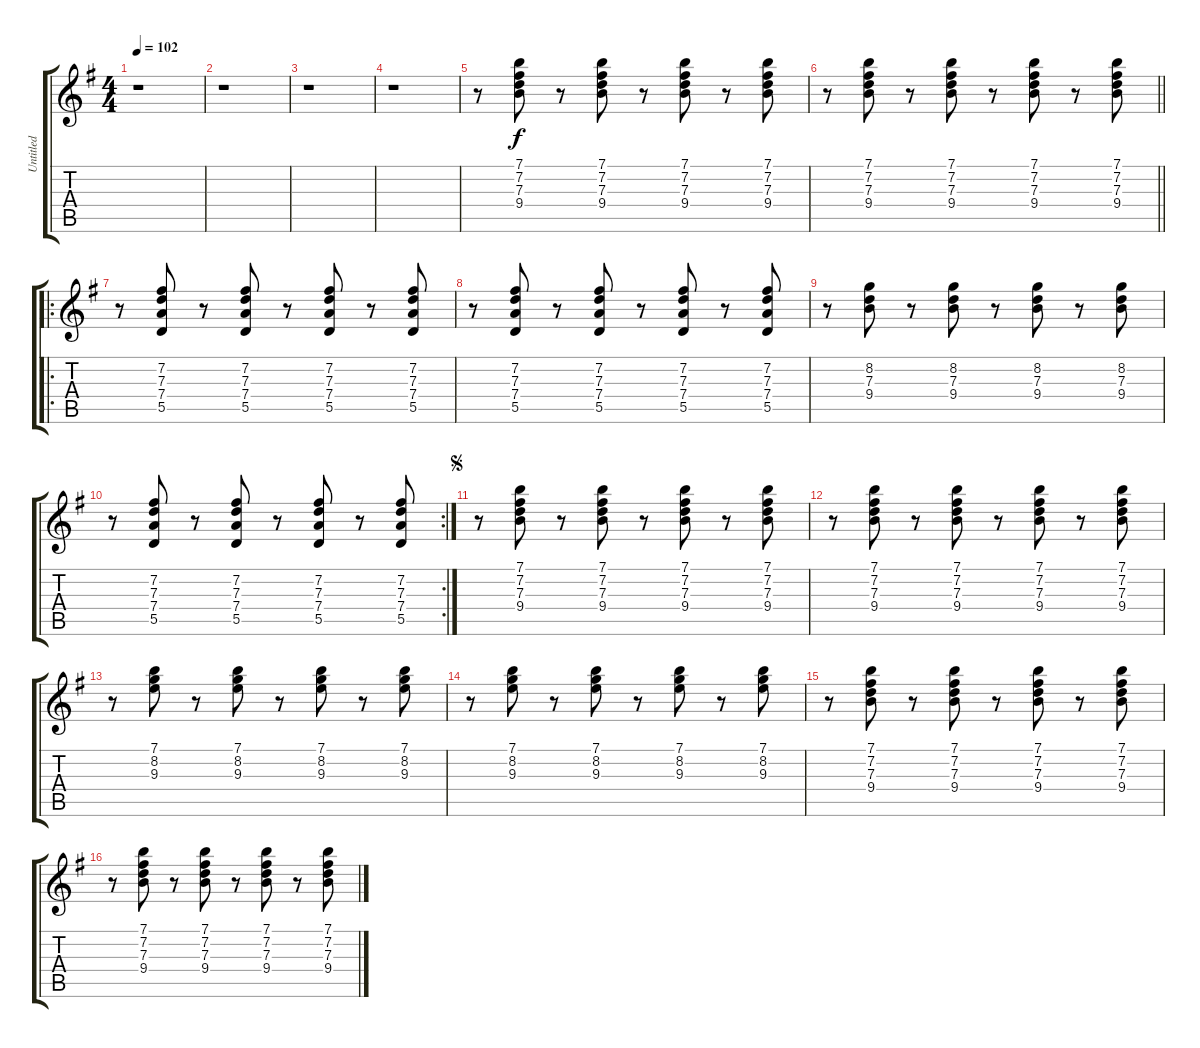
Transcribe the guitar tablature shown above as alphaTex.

\track ("Untitled" "Untitled") {instrument electricguitarclean}
\staff {score tabs}
\tuning (E4 B3 G3 D3 A2 E2) {hide}
\ts (4 4)
\tempo 102
\clef g2
\ks g
r.1{dy f instrument electricguitarclean} |
r.1 |
r.1 |
r.1 |
r.8 (7.1 7.2 7.3 9.4).8 r.8 (7.1 7.2 7.3 9.4).8 r.8 (7.1 7.2 7.3 9.4).8 r.8 (7.1 7.2 7.3 9.4).8 |
\barLineRight lightlight
r.8 (7.1 7.2 7.3 9.4).8 r.8 (7.1 7.2 7.3 9.4).8 r.8 (7.1 7.2 7.3 9.4).8 r.8 (7.1 7.2 7.3 9.4).8 |
\ro
r.8 (7.2 7.3 7.4 5.5).8 r.8 (7.2 7.3 7.4 5.5).8 r.8 (7.2 7.3 7.4 5.5).8 r.8 (7.2 7.3 7.4 5.5).8 |
r.8 (7.2 7.3 7.4 5.5).8 r.8 (7.2 7.3 7.4 5.5).8 r.8 (7.2 7.3 7.4 5.5).8 r.8 (7.2 7.3 7.4 5.5).8 |
r.8 (8.2 7.3 9.4).8 r.8 (8.2 7.3 9.4).8 r.8 (8.2 7.3 9.4).8 r.8 (8.2 7.3 9.4).8 |
\rc 2
r.8 (7.2 7.3 7.4 5.5).8 r.8 (7.2 7.3 7.4 5.5).8 r.8 (7.2 7.3 7.4 5.5).8 r.8 (7.2 7.3 7.4 5.5).8 |
\jump segno
r.8 (7.1 7.2 7.3 9.4).8 r.8 (7.1 7.2 7.3 9.4).8 r.8 (7.1 7.2 7.3 9.4).8 r.8 (7.1 7.2 7.3 9.4).8 |
r.8 (7.1 7.2 7.3 9.4).8 r.8 (7.1 7.2 7.3 9.4).8 r.8 (7.1 7.2 7.3 9.4).8 r.8 (7.1 7.2 7.3 9.4).8 |
r.8 (7.1 8.2 9.3).8 r.8 (7.1 8.2 9.3).8 r.8 (7.1 8.2 9.3).8 r.8 (7.1 8.2 9.3).8 |
r.8 (7.1 8.2 9.3).8 r.8 (7.1 8.2 9.3).8 r.8 (7.1 8.2 9.3).8 r.8 (7.1 8.2 9.3).8 |
r.8 (7.1 7.2 7.3 9.4).8 r.8 (7.1 7.2 7.3 9.4).8 r.8 (7.1 7.2 7.3 9.4).8 r.8 (7.1 7.2 7.3 9.4).8 |
r.8 (7.1 7.2 7.3 9.4).8 r.8 (7.1 7.2 7.3 9.4).8 r.8 (7.1 7.2 7.3 9.4).8 r.8 (7.1 7.2 7.3 9.4).8
